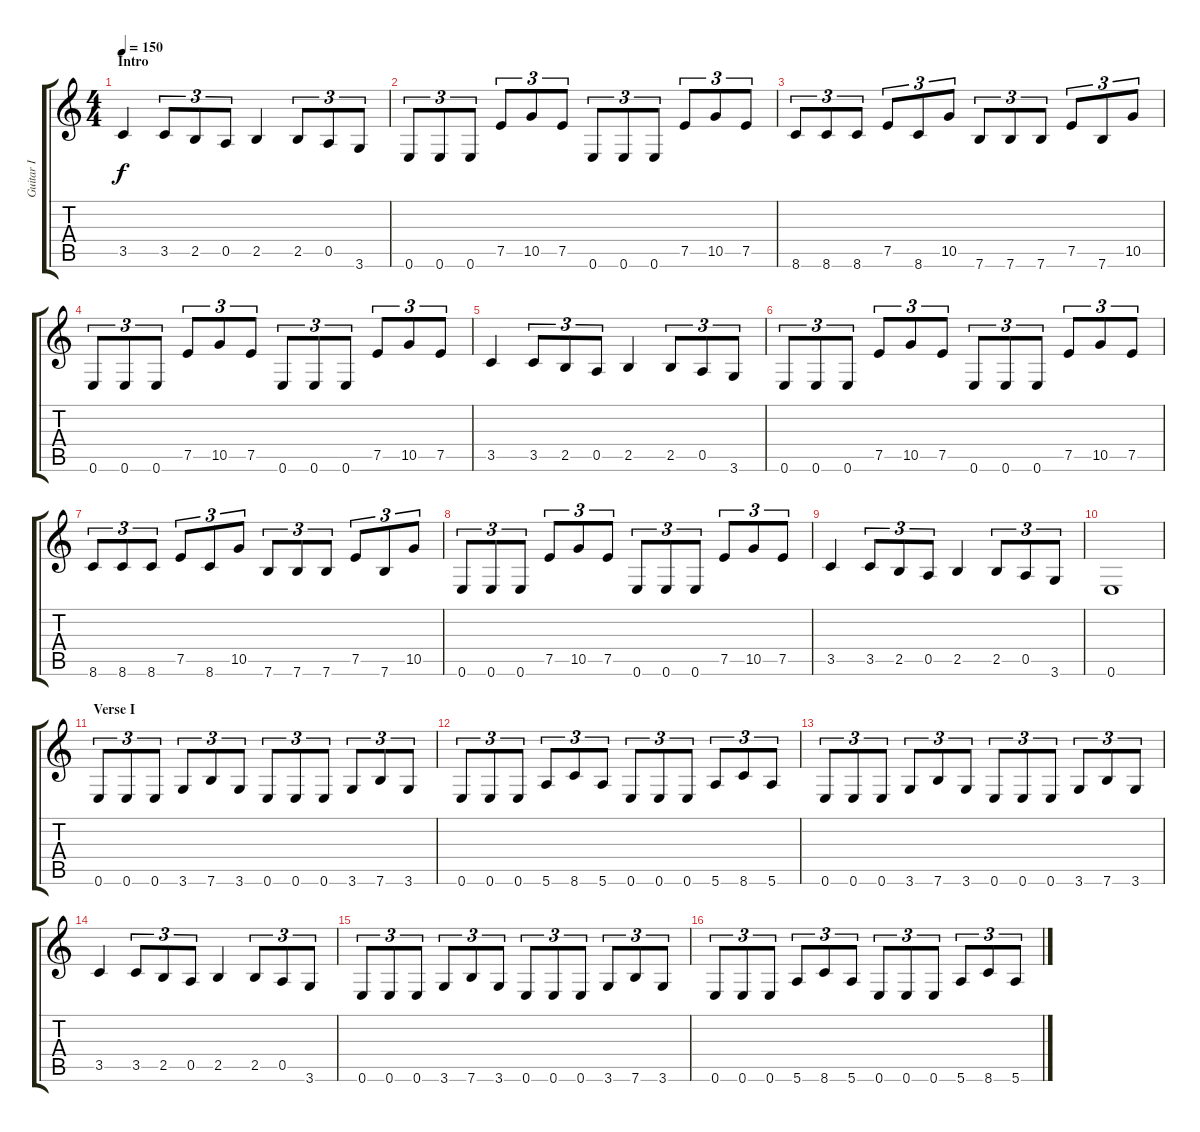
\track ("Guitar I" "Guitar I") {instrument distortionguitar}
\staff {score tabs}
\tuning (E4 B3 G3 D3 A2 E2) {hide}
\ts (4 4)
\section ("" "Intro")
\tempo 150
\clef g2
\ks c
3.5.4{dy f instrument distortionguitar} 3.5.8{tu (3 2)} 2.5.8{tu (3 2)} 0.5.8{tu (3 2)} 2.5.4 2.5.8{tu (3 2)} 0.5.8{tu (3 2)} 3.6.8{tu (3 2)} |
0.6.8{tu (3 2)} 0.6.8{tu (3 2)} 0.6.8{tu (3 2)} 7.5.8{tu (3 2)} 10.5.8{tu (3 2)} 7.5.8{tu (3 2)} 0.6.8{tu (3 2)} 0.6.8{tu (3 2)} 0.6.8{tu (3 2)} 7.5.8{tu (3 2)} 10.5.8{tu (3 2)} 7.5.8{tu (3 2)} |
8.6.8{tu (3 2)} 8.6.8{tu (3 2)} 8.6.8{tu (3 2)} 7.5.8{tu (3 2)} 8.6.8{tu (3 2)} 10.5.8{tu (3 2)} 7.6.8{tu (3 2)} 7.6.8{tu (3 2)} 7.6.8{tu (3 2)} 7.5.8{tu (3 2)} 7.6.8{tu (3 2)} 10.5.8{tu (3 2)} |
0.6.8{tu (3 2)} 0.6.8{tu (3 2)} 0.6.8{tu (3 2)} 7.5.8{tu (3 2)} 10.5.8{tu (3 2)} 7.5.8{tu (3 2)} 0.6.8{tu (3 2)} 0.6.8{tu (3 2)} 0.6.8{tu (3 2)} 7.5.8{tu (3 2)} 10.5.8{tu (3 2)} 7.5.8{tu (3 2)} |
3.5.4 3.5.8{tu (3 2)} 2.5.8{tu (3 2)} 0.5.8{tu (3 2)} 2.5.4 2.5.8{tu (3 2)} 0.5.8{tu (3 2)} 3.6.8{tu (3 2)} |
0.6.8{tu (3 2)} 0.6.8{tu (3 2)} 0.6.8{tu (3 2)} 7.5.8{tu (3 2)} 10.5.8{tu (3 2)} 7.5.8{tu (3 2)} 0.6.8{tu (3 2)} 0.6.8{tu (3 2)} 0.6.8{tu (3 2)} 7.5.8{tu (3 2)} 10.5.8{tu (3 2)} 7.5.8{tu (3 2)} |
8.6.8{tu (3 2)} 8.6.8{tu (3 2)} 8.6.8{tu (3 2)} 7.5.8{tu (3 2)} 8.6.8{tu (3 2)} 10.5.8{tu (3 2)} 7.6.8{tu (3 2)} 7.6.8{tu (3 2)} 7.6.8{tu (3 2)} 7.5.8{tu (3 2)} 7.6.8{tu (3 2)} 10.5.8{tu (3 2)} |
0.6.8{tu (3 2)} 0.6.8{tu (3 2)} 0.6.8{tu (3 2)} 7.5.8{tu (3 2)} 10.5.8{tu (3 2)} 7.5.8{tu (3 2)} 0.6.8{tu (3 2)} 0.6.8{tu (3 2)} 0.6.8{tu (3 2)} 7.5.8{tu (3 2)} 10.5.8{tu (3 2)} 7.5.8{tu (3 2)} |
3.5.4 3.5.8{tu (3 2)} 2.5.8{tu (3 2)} 0.5.8{tu (3 2)} 2.5.4 2.5.8{tu (3 2)} 0.5.8{tu (3 2)} 3.6.8{tu (3 2)} |
0.6.1 |
\section ("" "Verse I")
0.6.8{tu (3 2)} 0.6.8{tu (3 2)} 0.6.8{tu (3 2)} 3.6.8{tu (3 2)} 7.6.8{tu (3 2)} 3.6.8{tu (3 2)} 0.6.8{tu (3 2)} 0.6.8{tu (3 2)} 0.6.8{tu (3 2)} 3.6.8{tu (3 2)} 7.6.8{tu (3 2)} 3.6.8{tu (3 2)} |
0.6.8{tu (3 2)} 0.6.8{tu (3 2)} 0.6.8{tu (3 2)} 5.6.8{tu (3 2)} 8.6.8{tu (3 2)} 5.6.8{tu (3 2)} 0.6.8{tu (3 2)} 0.6.8{tu (3 2)} 0.6.8{tu (3 2)} 5.6.8{tu (3 2)} 8.6.8{tu (3 2)} 5.6.8{tu (3 2)} |
0.6.8{tu (3 2)} 0.6.8{tu (3 2)} 0.6.8{tu (3 2)} 3.6.8{tu (3 2)} 7.6.8{tu (3 2)} 3.6.8{tu (3 2)} 0.6.8{tu (3 2)} 0.6.8{tu (3 2)} 0.6.8{tu (3 2)} 3.6.8{tu (3 2)} 7.6.8{tu (3 2)} 3.6.8{tu (3 2)} |
3.5.4 3.5.8{tu (3 2)} 2.5.8{tu (3 2)} 0.5.8{tu (3 2)} 2.5.4 2.5.8{tu (3 2)} 0.5.8{tu (3 2)} 3.6.8{tu (3 2)} |
0.6.8{tu (3 2)} 0.6.8{tu (3 2)} 0.6.8{tu (3 2)} 3.6.8{tu (3 2)} 7.6.8{tu (3 2)} 3.6.8{tu (3 2)} 0.6.8{tu (3 2)} 0.6.8{tu (3 2)} 0.6.8{tu (3 2)} 3.6.8{tu (3 2)} 7.6.8{tu (3 2)} 3.6.8{tu (3 2)} |
0.6.8{tu (3 2)} 0.6.8{tu (3 2)} 0.6.8{tu (3 2)} 5.6.8{tu (3 2)} 8.6.8{tu (3 2)} 5.6.8{tu (3 2)} 0.6.8{tu (3 2)} 0.6.8{tu (3 2)} 0.6.8{tu (3 2)} 5.6.8{tu (3 2)} 8.6.8{tu (3 2)} 5.6.8{tu (3 2)}
